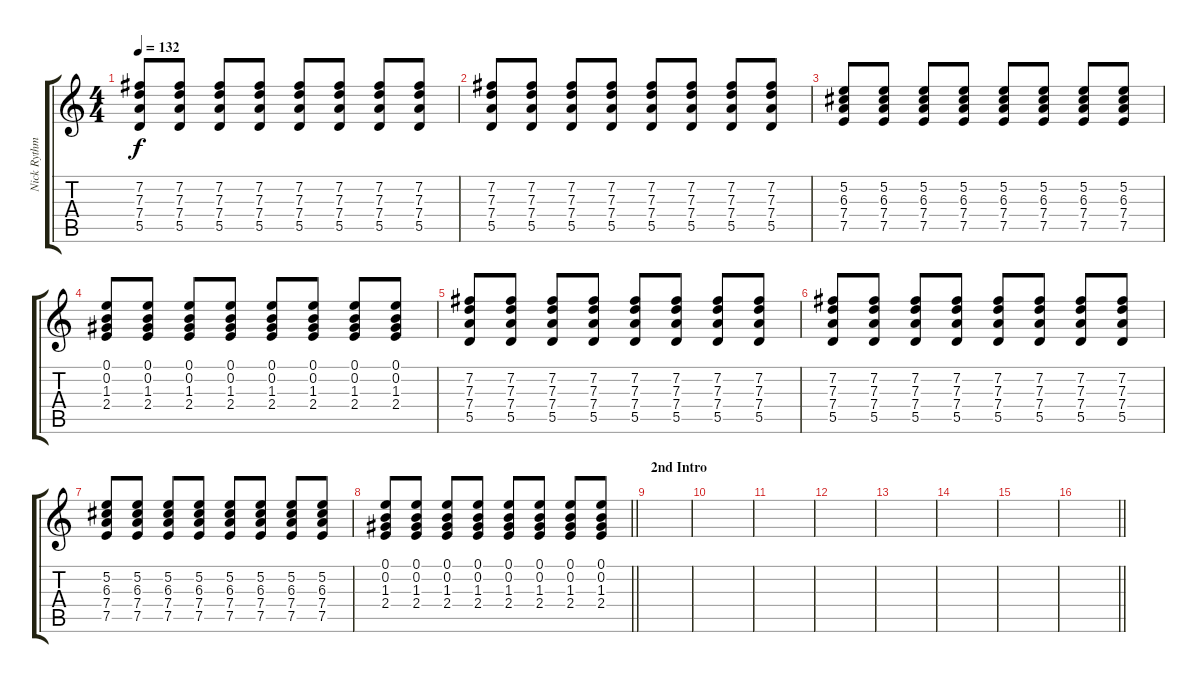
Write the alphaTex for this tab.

\track ("Nick Rythm" "Nick Rythm") {instrument overdrivenguitar}
\staff {score tabs}
\tuning (E4 B3 G3 D3 A2 E2) {hide}
\ts (4 4)
\tempo 132
\clef g2
\ks c
(7.2 7.3 7.4 5.5).8{dy f} (7.2 7.3 7.4 5.5).8 (7.2 7.3 7.4 5.5).8 (7.2 7.3 7.4 5.5).8 (7.2 7.3 7.4 5.5).8 (7.2 7.3 7.4 5.5).8 (7.2 7.3 7.4 5.5).8 (7.2 7.3 7.4 5.5).8 |
(7.2 7.3 7.4 5.5).8 (7.2 7.3 7.4 5.5).8 (7.2 7.3 7.4 5.5).8 (7.2 7.3 7.4 5.5).8 (7.2 7.3 7.4 5.5).8 (7.2 7.3 7.4 5.5).8 (7.2 7.3 7.4 5.5).8 (7.2 7.3 7.4 5.5).8 |
(5.2 6.3 7.4 7.5).8 (5.2 6.3 7.4 7.5).8 (5.2 6.3 7.4 7.5).8 (5.2 6.3 7.4 7.5).8 (5.2 6.3 7.4 7.5).8 (5.2 6.3 7.4 7.5).8 (5.2 6.3 7.4 7.5).8 (5.2 6.3 7.4 7.5).8 |
(0.1 0.2 1.3 2.4).8 (0.1 0.2 1.3 2.4).8 (0.1 0.2 1.3 2.4).8 (0.1 0.2 1.3 2.4).8 (0.1 0.2 1.3 2.4).8 (0.1 0.2 1.3 2.4).8 (0.1 0.2 1.3 2.4).8 (0.1 0.2 1.3 2.4).8 |
(7.2 7.3 7.4 5.5).8 (7.2 7.3 7.4 5.5).8 (7.2 7.3 7.4 5.5).8 (7.2 7.3 7.4 5.5).8 (7.2 7.3 7.4 5.5).8 (7.2 7.3 7.4 5.5).8 (7.2 7.3 7.4 5.5).8 (7.2 7.3 7.4 5.5).8 |
(7.2 7.3 7.4 5.5).8 (7.2 7.3 7.4 5.5).8 (7.2 7.3 7.4 5.5).8 (7.2 7.3 7.4 5.5).8 (7.2 7.3 7.4 5.5).8 (7.2 7.3 7.4 5.5).8 (7.2 7.3 7.4 5.5).8 (7.2 7.3 7.4 5.5).8 |
(5.2 6.3 7.4 7.5).8 (5.2 6.3 7.4 7.5).8 (5.2 6.3 7.4 7.5).8 (5.2 6.3 7.4 7.5).8 (5.2 6.3 7.4 7.5).8 (5.2 6.3 7.4 7.5).8 (5.2 6.3 7.4 7.5).8 (5.2 6.3 7.4 7.5).8 |
\barLineRight lightlight
(0.1 0.2 1.3 2.4).8 (0.1 0.2 1.3 2.4).8 (0.1 0.2 1.3 2.4).8 (0.1 0.2 1.3 2.4).8 (0.1 0.2 1.3 2.4).8 (0.1 0.2 1.3 2.4).8 (0.1 0.2 1.3 2.4).8 (0.1 0.2 1.3 2.4).8 |
\section ("" "2nd Intro")
|
|
|
|
|
|
|
\barLineRight lightlight
